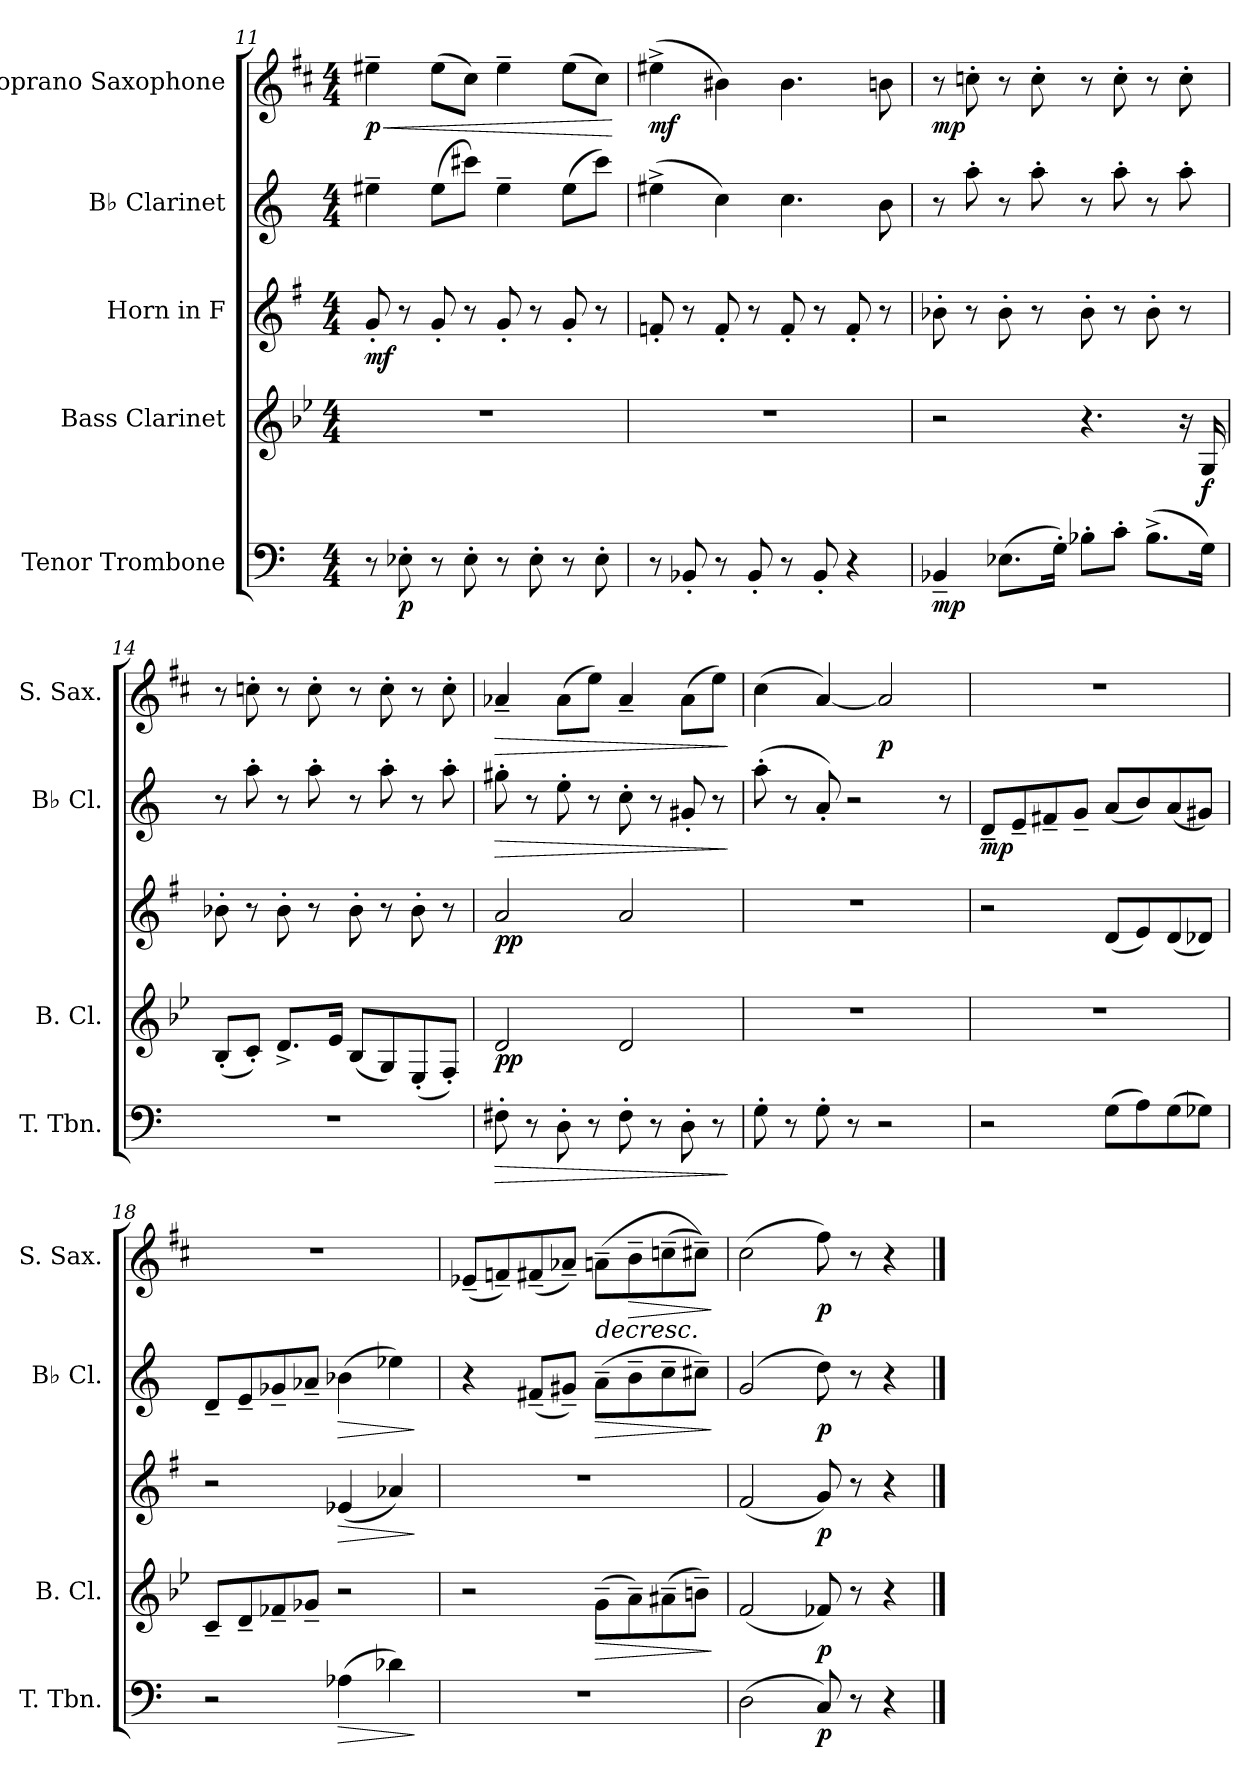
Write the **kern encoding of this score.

**kern	**dynam	**kern	**dynam	**kern	**dynam	**kern	**dynam	**kern	**dynam
*part5	*part5	*part4	*part4	*part3	*part3	*part2	*part2	*part1	*part1
*staff5	*staff5	*staff4	*staff4	*staff3	*staff3	*staff2	*staff2	*staff1	*staff1
*I"Tenor Trombone	*	*I"Bass Clarinet	*	*I"Horn in F	*	*I"B♭ Clarinet	*	*I"Soprano Saxophone	*
*I'T. Tbn.	*	*I'B. Cl.	*	*	*	*I'B♭ Cl.	*	*I'S. Sax.	*
*clefF4	*	*clefG2	*	*clefG2	*	*clefG2	*	*clefG2	*
*	*	*ITrd8c14	*	*ITrd4c7	*	*ITrd1c2	*	*ITrd1c2	*
*k[]	*	*k[b-e-]	*	*k[]	*	*k[b-e-]	*	*k[]	*
*M4/4	*	*M4/4	*	*M4/4	*	*M4/4	*	*M4/4	*
=11	=11	=11	=11	=11	=11	=11	=11	=11	=11
!	!	!	!	!	!LO:DY:b	!	!	!	!LO:HP:b
!	!	!	!	!	!	!	!	!	!LO:DY:n=1:b
8r	.	1r	.	8c'/	mf	4dd#X~\	.	4dd#X~\	< p
!	!LO:DY:b	!	!	!	!	!	!	!	!
8E-X'\	p	.	.	8r	.	.	.	.	.
8r	.	.	.	8c'/	.	(8dd#\L	.	(8dd#\L	.
8E-'\	.	.	.	8r	.	8bbn\J)	.	8b\J)	.
8r	.	.	.	8c'/	.	4dd#~\	.	4dd#~\	.
8E-'\	.	.	.	8r	.	.	.	.	.
8r	.	.	.	8c'/	.	(8dd#\L	.	(8dd#\L	.
8E-'\	.	.	.	8r	.	8bb\J)	.	8b\J)	.
.	.	.	.	.	.	.	.	.	[
!!LO:LB:g=z
=12	=12	=12	=12	=12	=12	=12	=12	=12	=12
!	!	!	!	!	!	!	!	!	!LO:DY:b
8r	.	1r	.	8B-X'/	.	(4dd#X^\	.	(4dd#X^\	mf
8BB-X'/	.	.	.	8r	.	.	.	.	.
8r	.	.	.	8B-'/	.	4b-\)	.	4a#X\)	.
8BB-'/	.	.	.	8r	.	.	.	.	.
8r	.	.	.	8B-'/	.	4.b-\	.	4.a#\	.
8BB-'/	.	.	.	8r	.	.	.	.	.
4r	.	.	.	8B-'/	.	.	.	.	.
.	.	.	.	8r	.	8a\	.	8an\	.
=13	=13	=13	=13	=13	=13	=13	=13	=13	=13
!	!LO:DY:b	!	!	!	!	!	!	!	!LO:DY:b
4BB-X~/	mp	2r	.	8e-X'\	.	8r	.	8r	mp
.	.	.	.	8r	.	8gg'\	.	8b-X'\	.
(8.E-X\L	.	.	.	8e-'\	.	8r	.	8r	.
.	.	.	.	8r	.	8gg'\	.	8b-'\	.
16G'\Jk)	.	.	.	.	.	.	.	.	.
8B-X'\L	.	4.r	.	8e-'\	.	8r	.	8r	.
8c'\J	.	.	.	8r	.	8gg'\	.	8b-'\	.
(8.B-^\L	.	.	.	8e-'\	.	8r	.	8r	.
.	.	16r	.	8r	.	8gg'\	.	8b-'\	.
!	!	!	!LO:DY:b	!	!	!	!	!	!
16G\Jk)	.	16GG/	f	.	.	.	.	.	.
=14	=14	=14	=14	=14	=14	=14	=14	=14	=14
1r	.	(8BB-'/L	.	8e-X'\	.	8r	.	8r	.
.	.	8C'/J)	.	8r	.	8gg'\	.	8b-X'\	.
.	.	8.D^/L	.	8e-'\	.	8r	.	8r	.
.	.	.	.	8r	.	8gg'\	.	8b-'\	.
.	.	16E-/Jk	.	.	.	.	.	.	.
.	.	(8BB-/L	.	8e-'\	.	8r	.	8r	.
.	.	8GG/)	.	8r	.	8gg'\	.	8b-'\	.
.	.	(8EE-'/	.	8e-'\	.	8r	.	8r	.
.	.	8FF'/J)	.	8r	.	8gg'\	.	8b-'\	.
!!LO:PB:g=z
=15	=15	=15	=15	=15	=15	=15	=15	=15	=15
!	!LO:HP:b	!	!LO:DY:b	!	!LO:DY:b	!	!LO:HP:b	!	!LO:HP:b
8F#X'\	>	2D/	pp	2d/	pp	8ff#X'\	>	4g-X~/	>
8r	.	.	.	.	.	8r	.	.	.
8D'\	.	.	.	.	.	8dd'\	.	(8g-\L	.
8r	.	.	.	.	.	8r	.	8dd\J)	.
8F#'\	.	2D/	.	2d/	.	8b-'\	.	4g-~/	.
8r	.	.	.	.	.	8r	.	.	.
8D'\	.	.	.	.	.	8f#X'/	.	(8g-\L	.
8r	.	.	.	.	.	8r	.	8dd\J)	.
.	]	.	.	.	.	.	]	.	]
=16	=16	=16	=16	=16	=16	=16	=16	=16	=16
8G'\	.	1r	.	1r	.	(8gg'\	.	(4b\	.
8r	.	.	.	.	.	8r	.	.	.
8G'\	.	.	.	.	.	8g'/)	.	[4g/)	.
8r	.	.	.	.	.	2r	.	.	.
!	!	!	!	!	!	!	!	!	!LO:DY:b
2r	.	.	.	.	.	.	.	2g/]	p
.	.	.	.	.	.	8r	.	.	.
=17	=17	=17	=17	=17	=17	=17	=17	=17	=17
!	!	!	!	!	!	!	!LO:DY:b	!	!
2r	.	1r	.	2r	.	8c~/L	mp	1r	.
.	.	.	.	.	.	8d~/	.	.	.
.	.	.	.	.	.	8en~/	.	.	.
.	.	.	.	.	.	8f~/J	.	.	.
(8G\L	.	.	.	(8G/L	.	(8g/L	.	.	.
8A\)	.	.	.	8A/)	.	8a/)	.	.	.
(8G\	.	.	.	(8G/	.	(8g/	.	.	.
8G-X\J)	.	.	.	8G-X/J)	.	8f#X/J)	.	.	.
=18	=18	=18	=18	=18	=18	=18	=18	=18	=18
2r	.	8C~/L	.	2r	.	8c~/L	.	1r	.
.	.	8D~/	.	.	.	8d~/	.	.	.
.	.	8F-X~/	.	.	.	8f-X~/	.	.	.
.	.	8G-X~/J	.	.	.	8g-X~/J	.	.	.
!	!LO:HP:b	!	!	!	!LO:HP:b	!	!LO:HP:b	!	!
(4A-X\	>	2r	.	(4A-X/	>	(4a-X\	>	.	.
4d-X\)	.	.	.	4d-X/)	.	4dd-X\)	.	.	.
.	]	.	.	.	]	.	]	.	.
!!LO:LB:g=z
=19	=19	=19	=19	=19	=19	=19	=19	=19	=19
1r	.	2r	.	1r	.	4r	.	(8d-X~/L	.
.	.	.	.	.	.	.	.	8e-X~/)	.
.	.	.	.	.	.	(8en~/L	.	(8en~/	.
.	.	.	.	.	.	8f#X~/J)	.	8g-X~/J)	.
!	!	!	!LO:HP:b	!	!	!	!LO:HP:b	!	!LO:HP:b
.	.	(8G~\L	>	.	.	(8g~\L	>	(8gn~\L	>
!	!	!	!	!	!	!	!	!	!LO:HP:b
.	.	8A~\)	.	.	.	8a~\	.	8a~\	>
.	.	(8A#X~\	.	.	.	8b-~\	.	(8b-X~\	.
.	.	8Bn~\J)	.	.	.	8bn~\J)	.	8bn~\J))	.
.	.	.	]	.	.	.	]	.	] ]
=20	=20	=20	=20	=20	=20	=20	=20	=20	=20
(2D\	.	(2F/	.	(2B/	.	(2f/	.	(2b\	.
!	!LO:DY:b	!	!LO:DY:b	!	!LO:DY:b	!	!LO:DY:b	!	!LO:DY:b
8C/)	p	8F-X/)	p	8c/)	p	8cc\)	p	8ee\)	p
8r	.	8r	.	8r	.	8r	.	8r	.
4r	.	4r	.	4r	.	4r	.	4r	.
==	==	==	==	==	==	==	==	==	==
*-	*-	*-	*-	*-	*-	*-	*-	*-	*-
